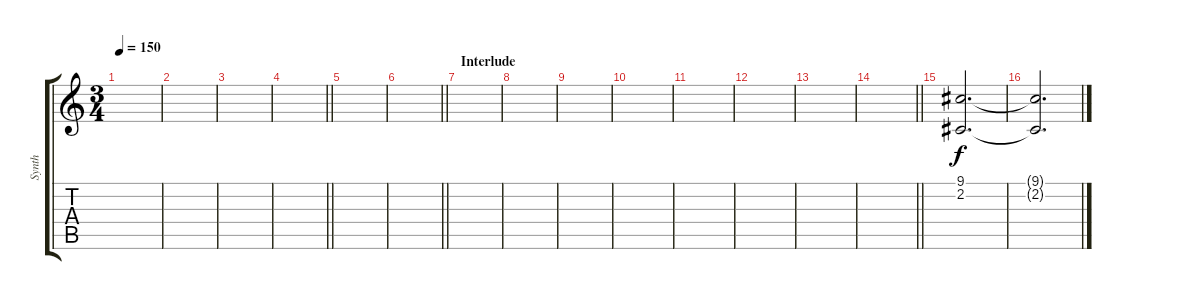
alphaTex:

\track ("Synth" "Synth") {instrument stringensemble1}
\staff {score tabs}
\tuning (E4 B3 G3 D3 A2 D2) {hide}
\ts (3 4)
\tempo 150
\clef g2
\ks c
|
|
|
\barLineRight lightlight
|
|
\barLineRight lightlight
|
\section ("" "Interlude")
|
|
|
|
|
|
|
\barLineRight lightlight
|
(9.1 2.2).2{d} |
(9.1{t} 2.2{t}).2{d}
